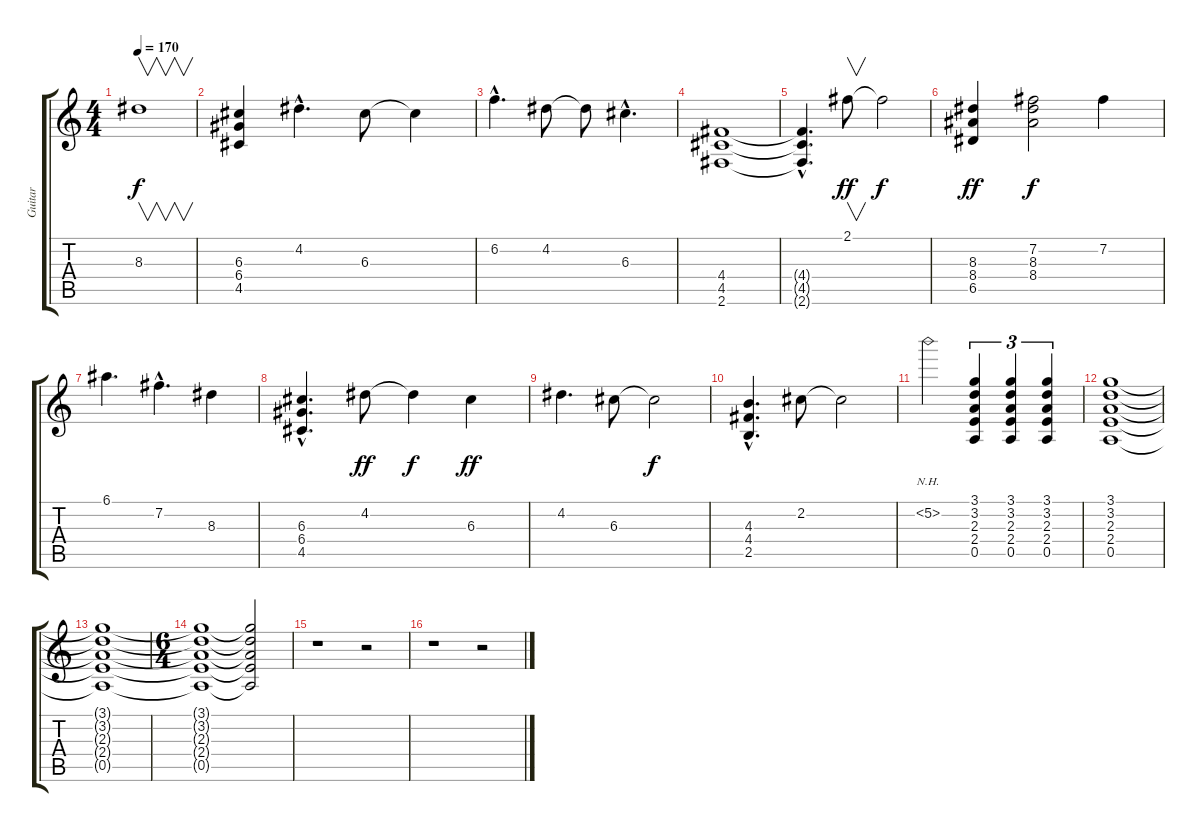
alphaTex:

\track ("Guitar" "Guitar") {instrument overdrivenguitar}
\staff {score tabs}
\tuning (E4 B3 G3 D3 A2 E2) {hide}
\ts (4 4)
\tempo 170
\clef g2
\ks c
8.3.1{v dy f} |
(6.3 6.4 4.5).4 4.2{hac}.4{d} 6.3.8 6.3{t}.4 |
6.2{hac}.4{d} 4.2.8 4.2{t}.8 6.3{hac}.4{d} |
(4.4 4.5 2.6).1 |
(4.4{hac t} 4.5{hac t} 2.6{hac t}).4{d} 2.1.8{v dy ff} 2.1{t}.2{dy f} |
(8.3 8.4 6.5).4{dy ff} (7.2 8.3 8.4).2{dy f} 7.2.4 |
6.1.4{d} 7.2{hac}.4{d} 8.3.4 |
(6.3{hac} 6.4 4.5).4{d} 4.2.8{dy ff} 4.2{t}.4{dy f} 6.3.4{dy ff} |
4.2.4{d} 6.3.8 6.3{t}.2{dy f} |
(4.3{hac} 4.4{hac} 2.5{hac}).4{d} 2.2.8 2.2{t}.2 |
5.2{nh}.2 (3.1 3.2 2.3 2.4 0.5).4{tu (3 2)} (3.1 3.2 2.3 2.4 0.5).4{tu (3 2)} (3.1 3.2 2.3 2.4 0.5).4{tu (3 2)} |
(3.1 3.2 2.3 2.4 0.5).1 |
(3.1{t} 3.2{t} 2.3{t} 2.4{t} 0.5{t}).1 |
\ts (6 4)
(3.1{t} 3.2{t} 2.3{t} 2.4{t} 0.5{t}).1 (3.1{t} 3.2{t} 2.3{t} 2.4{t} 0.5{t}).2 |
r.1 r.2 |
r.1 r.2
